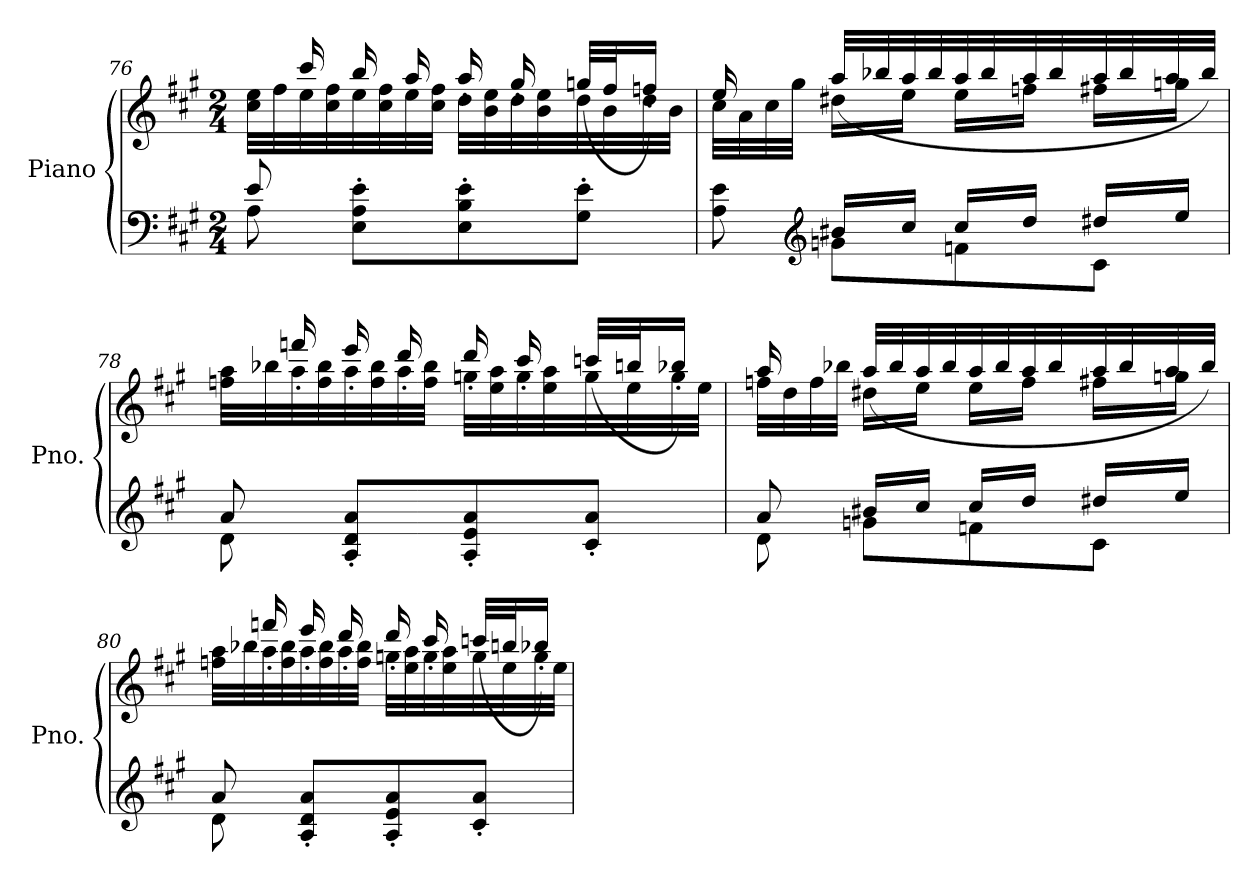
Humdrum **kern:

**kern	**kern
*part1	*part1
*staff2	*staff1
*I"Piano	*
*I'Pno.	*
!!LO:LB:g=z
*clefF4	*clefG2
*k[f#c#g#]	*k[f#c#g#]
*M2/4	*M2/4
=76	=76
*^	*^
8A\	8e/	32cc#\ 32ee\LLL	16ryy
.	.	32ff#\	.
.	.	32ee\	16ccc#'/
.	.	32cc#\ 32ff#\	.
8E\' 8A\' 8e\'L	4.ryy	32ee\	16bb'/
.	.	32cc#\ 32ff#\	.
.	.	32ee\	16aa'/
.	.	32cc#\ 32ff#\JJJ	.
8E\' 8B\' 8e\'	.	32dd\LLL	16aa'/
.	.	32b\ 32ee\	.
.	.	32dd\	16gg#'/
.	.	32b\ 32ee\	.
8G#\' 8e\'J	.	32dd\	(>32ggn/LLL
.	.	32b\	32ff#/J
.	.	32dd\	16ffn'/JJ)
.	.	32b\JJJ	.
=77	=77	=77	=77
8A\ 8e\	8ryy	32cc#\LLL	16ee/
.	.	32a\	.
.	.	32cc#\	16ryy
.	.	32gg#\JJJ	.
*clefG2	*	*	*
8gn\L	16b#X/LL	16dd#X\LL	(>32aa/LLL
.	.	.	32bb-X/
.	16cc#/JJ	16ee\JJ	32aa/
.	.	.	32bb-/
8fn\	16cc#/LL	16ee\LL	32aa/
.	.	.	32bb-/
.	16dd/JJ	16ffn\JJ	32aa/
.	.	.	32bb-/
8c#\J	16dd#X/LL	16ff#X\LL	32aa/
.	.	.	32bb-/
.	16ee/JJ	16ggn\JJ	32aa/
.	.	.	32bb-/JJJ)
=78	=78	=78	=78
8d\	8a/	32ffn\ 32aa\LLL	16ryy
.	.	32bb-X\	.
.	.	32aa\	16fffn'/
.	.	32ff\ 32bb-\	.
8A/' 8d/' 8a/'L	4.ryy	32aa\	16eee'/
.	.	32ff\ 32bb-\	.
.	.	32aa\	16ddd'/
.	.	32ff\ 32bb-\JJJ	.
8A/' 8e/' 8a/'	.	32ggn\LLL	16ddd'/
.	.	32ee\ 32aa\	.
.	.	32gg\	16ccc#'/
.	.	32ee\ 32aa\	.
8c#/' 8a/'J	.	32gg\	(>32cccn/LLL
.	.	32ee\	32bbn/J
.	.	32gg\	16bb-X'/JJ)
.	.	32ee\JJJ	.
!!LO:LB:g=z	!!
=79	=79	=79	=79
8d\	8a/	32ffn\LLL	16aa/
.	.	32dd\	.
.	.	32ff\	16ryy
.	.	32bb-X\JJJ	.
8gn\L	16b#X/LL	16dd#X\LL	(>32aa/LLL
.	.	.	32bb-/
.	16cc#/JJ	16ee\JJ	32aa/
.	.	.	32bb-/
8fn\	16cc#/LL	16ee\LL	32aa/
.	.	.	32bb-/
.	16dd/JJ	16ff\JJ	32aa/
.	.	.	32bb-/
8c#\J	16dd#X/LL	16ff#X\LL	32aa/
.	.	.	32bb-/
.	16ee/JJ	16ggn\JJ	32aa/
.	.	.	32bb-/JJJ)
=80	=80	=80	=80
8d\	8a/	32ffn\ 32aa\LLL	16ryy
.	.	32bb-X\	.
.	.	32aa\	16fffn'/
.	.	32ff\ 32bb-\	.
8A/' 8d/' 8a/'L	4.ryy	32aa\	16eee'/
.	.	32ff\ 32bb-\	.
.	.	32aa\	16ddd'/
.	.	32ff\ 32bb-\JJJ	.
8A/' 8e/' 8a/'	.	32ggn\LLL	16ddd'/
.	.	32ee\ 32aa\	.
.	.	32gg\	16ccc#'/
.	.	32ee\ 32aa\	.
8c#/' 8a/'J	.	32gg\	(>32cccn/LLL
.	.	32ee\	32bbn/J
.	.	32gg\	16bb-X'/JJ)
.	.	32ee\JJJ	.
*v	*v	*	*
*	*v	*v
=	=
*-	*-
